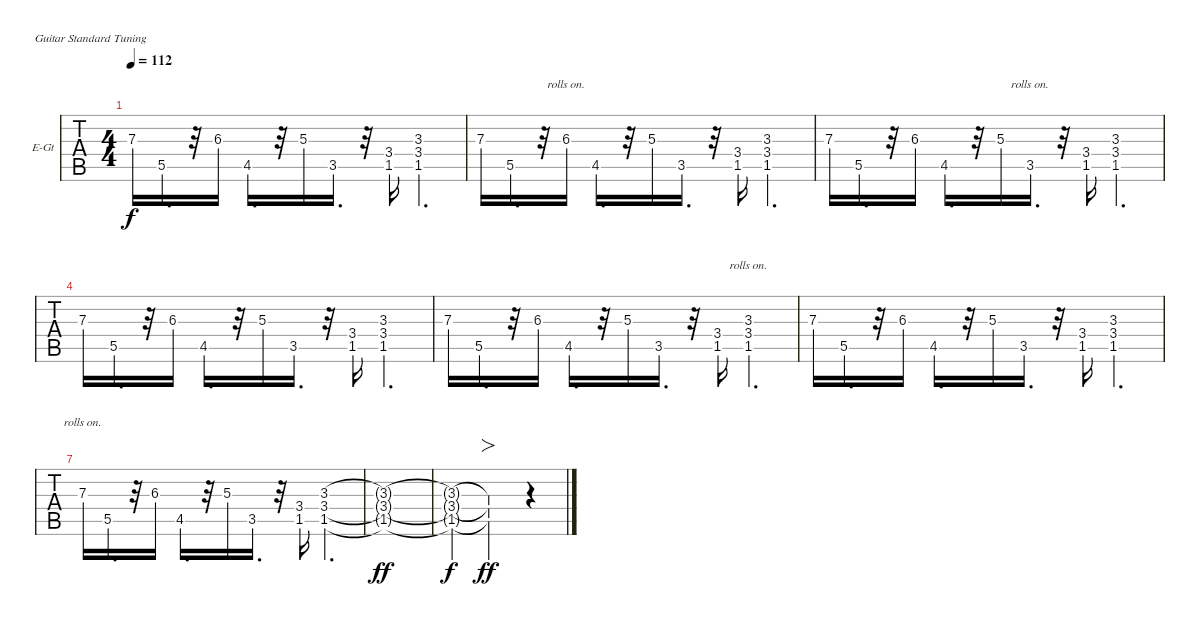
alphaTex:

\bracketExtendMode nobrackets
\firstSystemTrackNameOrientation horizontal
\otherSystemsTrackNameOrientation horizontal
\defaultBarNumberDisplay FirstOfSystem
\track ("Guitar 1" "E-Gt") {instrument distortionguitar}
\staff {tabs}
\tuning (E4 B3 G3 D3 A2 E2)
\ts (4 4)
\tempo 112
\clef g2
\ks c
7.3.16{lyrics (0 "") lyrics (1 "") lyrics (2 "") lyrics (3 "") lyrics (4 "") dy f} 5.5.16{d lyrics (0 "") lyrics (1 "") lyrics (2 "") lyrics (3 "") lyrics (4 "")} r.32 6.3.16{lyrics (0 "") lyrics (1 "") lyrics (2 "") lyrics (3 "") lyrics (4 "")} 4.5.16{d lyrics (0 "") lyrics (1 "") lyrics (2 "") lyrics (3 "") lyrics (4 "")} r.32 5.3.16{lyrics (0 "") lyrics (1 "") lyrics (2 "") lyrics (3 "") lyrics (4 "")} 3.5.16{d lyrics (0 "") lyrics (1 "") lyrics (2 "") lyrics (3 "") lyrics (4 "")} r.32 (1.5 3.4).16{lyrics (0 "") lyrics (1 "") lyrics (2 "") lyrics (3 "") lyrics (4 "")} (3.4 1.5 3.3).4{d lyrics (0 "") lyrics (1 "") lyrics (2 "") lyrics (3 "") lyrics (4 "")} |
7.3.16{lyrics (0 "") lyrics (1 "") lyrics (2 "") lyrics (3 "") lyrics (4 "")} 5.5.16{d lyrics (0 "") lyrics (1 "") lyrics (2 "") lyrics (3 "") lyrics (4 "")} r.32 6.3.16{lyrics (0 "") lyrics (1 "") lyrics (2 "rolls on.") lyrics (3 "") lyrics (4 "")} 4.5.16{d lyrics (0 "") lyrics (1 "") lyrics (2 "") lyrics (3 "") lyrics (4 "")} r.32 5.3.16{lyrics (0 "") lyrics (1 "") lyrics (2 "") lyrics (3 "") lyrics (4 "")} 3.5.16{d lyrics (0 "") lyrics (1 "") lyrics (2 "") lyrics (3 "") lyrics (4 "")} r.32 (1.5 3.4).16{lyrics (0 "") lyrics (1 "") lyrics (2 "") lyrics (3 "") lyrics (4 "")} (3.4 1.5 3.3).4{d lyrics (0 "") lyrics (1 "") lyrics (2 "") lyrics (3 "") lyrics (4 "")} |
7.3.16{lyrics (0 "") lyrics (1 "") lyrics (2 "") lyrics (3 "") lyrics (4 "")} 5.5.16{d lyrics (0 "") lyrics (1 "") lyrics (2 "") lyrics (3 "") lyrics (4 "")} r.32 6.3.16{lyrics (0 "") lyrics (1 "") lyrics (2 "") lyrics (3 "") lyrics (4 "")} 4.5.16{d lyrics (0 "") lyrics (1 "") lyrics (2 "") lyrics (3 "") lyrics (4 "")} r.32 5.3.16{lyrics (0 "") lyrics (1 "") lyrics (2 "") lyrics (3 "") lyrics (4 "")} 3.5.16{d lyrics (0 "") lyrics (1 "") lyrics (2 "rolls on.") lyrics (3 "") lyrics (4 "")} r.32 (1.5 3.4).16{lyrics (0 "") lyrics (1 "") lyrics (2 "") lyrics (3 "") lyrics (4 "")} (3.4 1.5 3.3).4{d lyrics (0 "") lyrics (1 "") lyrics (2 "") lyrics (3 "") lyrics (4 "")} |
7.3.16{lyrics (0 "") lyrics (1 "") lyrics (2 "") lyrics (3 "") lyrics (4 "")} 5.5.16{d lyrics (0 "") lyrics (1 "") lyrics (2 "") lyrics (3 "") lyrics (4 "")} r.32 6.3.16{lyrics (0 "") lyrics (1 "") lyrics (2 "") lyrics (3 "") lyrics (4 "")} 4.5.16{d lyrics (0 "") lyrics (1 "") lyrics (2 "") lyrics (3 "") lyrics (4 "")} r.32 5.3.16{lyrics (0 "") lyrics (1 "") lyrics (2 "") lyrics (3 "") lyrics (4 "")} 3.5.16{d lyrics (0 "") lyrics (1 "") lyrics (2 "") lyrics (3 "") lyrics (4 "")} r.32 (1.5 3.4).16{lyrics (0 "") lyrics (1 "") lyrics (2 "") lyrics (3 "") lyrics (4 "")} (3.4 1.5 3.3).4{d lyrics (0 "") lyrics (1 "") lyrics (2 "") lyrics (3 "") lyrics (4 "")} |
7.3.16{lyrics (0 "") lyrics (1 "") lyrics (2 "") lyrics (3 "") lyrics (4 "")} 5.5.16{d lyrics (0 "") lyrics (1 "") lyrics (2 "") lyrics (3 "") lyrics (4 "")} r.32 6.3.16{lyrics (0 "") lyrics (1 "") lyrics (2 "") lyrics (3 "") lyrics (4 "")} 4.5.16{d lyrics (0 "") lyrics (1 "") lyrics (2 "") lyrics (3 "") lyrics (4 "")} r.32 5.3.16{lyrics (0 "") lyrics (1 "") lyrics (2 "") lyrics (3 "") lyrics (4 "")} 3.5.16{d lyrics (0 "") lyrics (1 "") lyrics (2 "") lyrics (3 "") lyrics (4 "")} r.32 (1.5 3.4).16{lyrics (0 "") lyrics (1 "") lyrics (2 "") lyrics (3 "") lyrics (4 "")} (3.4 1.5 3.3).4{d lyrics (0 "") lyrics (1 "") lyrics (2 "rolls on.") lyrics (3 "") lyrics (4 "")} |
7.3.16{lyrics (0 "") lyrics (1 "") lyrics (2 "") lyrics (3 "") lyrics (4 "")} 5.5.16{d lyrics (0 "") lyrics (1 "") lyrics (2 "") lyrics (3 "") lyrics (4 "")} r.32 6.3.16{lyrics (0 "") lyrics (1 "") lyrics (2 "") lyrics (3 "") lyrics (4 "")} 4.5.16{d lyrics (0 "") lyrics (1 "") lyrics (2 "") lyrics (3 "") lyrics (4 "")} r.32 5.3.16{lyrics (0 "") lyrics (1 "") lyrics (2 "") lyrics (3 "") lyrics (4 "")} 3.5.16{d lyrics (0 "") lyrics (1 "") lyrics (2 "") lyrics (3 "") lyrics (4 "")} r.32 (1.5 3.4).16{lyrics (0 "") lyrics (1 "") lyrics (2 "") lyrics (3 "") lyrics (4 "")} (3.4 1.5 3.3).4{d lyrics (0 "") lyrics (1 "") lyrics (2 "") lyrics (3 "") lyrics (4 "")} |
7.3.16{lyrics (0 "") lyrics (1 "") lyrics (2 "rolls on.") lyrics (3 "") lyrics (4 "")} 5.5.16{d lyrics (0 "") lyrics (1 "") lyrics (2 "") lyrics (3 "") lyrics (4 "")} r.32 6.3.16{lyrics (0 "") lyrics (1 "") lyrics (2 "") lyrics (3 "") lyrics (4 "")} 4.5.16{d lyrics (0 "") lyrics (1 "") lyrics (2 "") lyrics (3 "") lyrics (4 "")} r.32 5.3.16{lyrics (0 "") lyrics (1 "") lyrics (2 "") lyrics (3 "") lyrics (4 "")} 3.5.16{d} r.32 (1.5 3.4).16 (3.4 1.5 3.3).4{d} |
(3.4{t} 1.5{t} 3.3{t}).1{dy ff} |
(3.4{t} 1.5{t} 3.3{t}).4{dy f} (3.4{t} 1.5{t} 3.3{t}).2{fo dy ff} r.4
